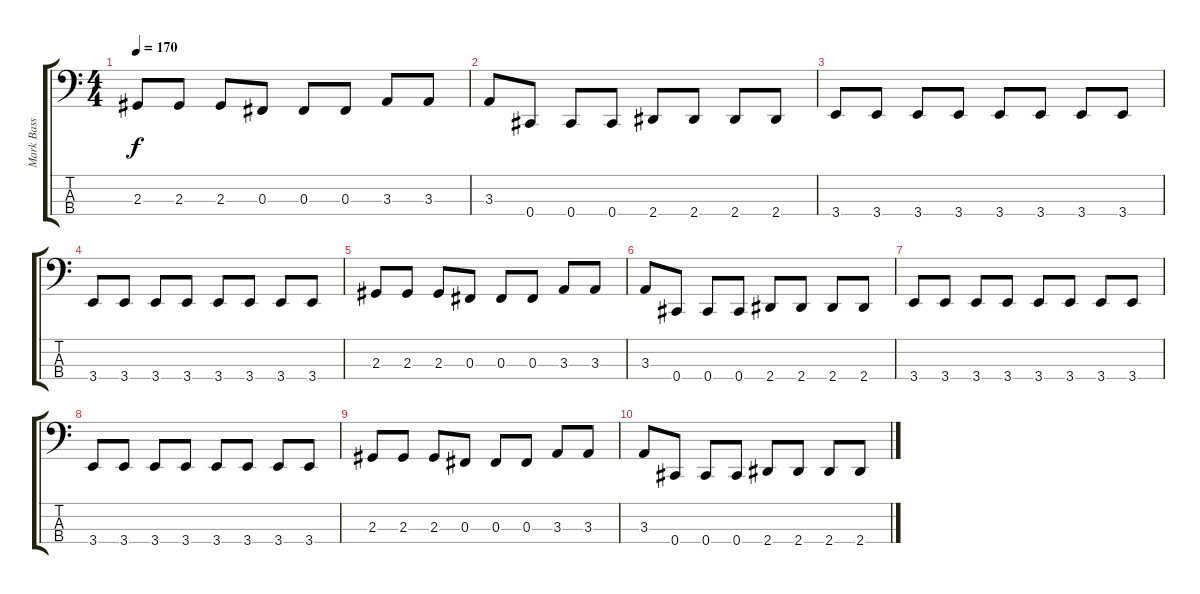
\track ("Mark Bass" "Mark Bass") {instrument electricbasspick}
\staff {score tabs}
\tuning (E2 B1 Gb1 Db1) {hide}
\ts (4 4)
\tempo 170
\clef f4
\ks c
2.3.8{dy f} 2.3.8 2.3.8 0.3.8 0.3.8 0.3.8 3.3.8 3.3.8 |
3.3.8 0.4.8 0.4.8 0.4.8 2.4.8 2.4.8 2.4.8 2.4.8 |
3.4.8 3.4.8 3.4.8 3.4.8 3.4.8 3.4.8 3.4.8 3.4.8 |
3.4.8 3.4.8 3.4.8 3.4.8 3.4.8 3.4.8 3.4.8 3.4.8 |
2.3.8 2.3.8 2.3.8 0.3.8 0.3.8 0.3.8 3.3.8 3.3.8 |
3.3.8 0.4.8 0.4.8 0.4.8 2.4.8 2.4.8 2.4.8 2.4.8 |
3.4.8 3.4.8 3.4.8 3.4.8 3.4.8 3.4.8 3.4.8 3.4.8 |
3.4.8 3.4.8 3.4.8 3.4.8 3.4.8 3.4.8 3.4.8 3.4.8 |
2.3.8 2.3.8 2.3.8 0.3.8 0.3.8 0.3.8 3.3.8 3.3.8 |
3.3.8 0.4.8 0.4.8 0.4.8 2.4.8 2.4.8 2.4.8 2.4.8
